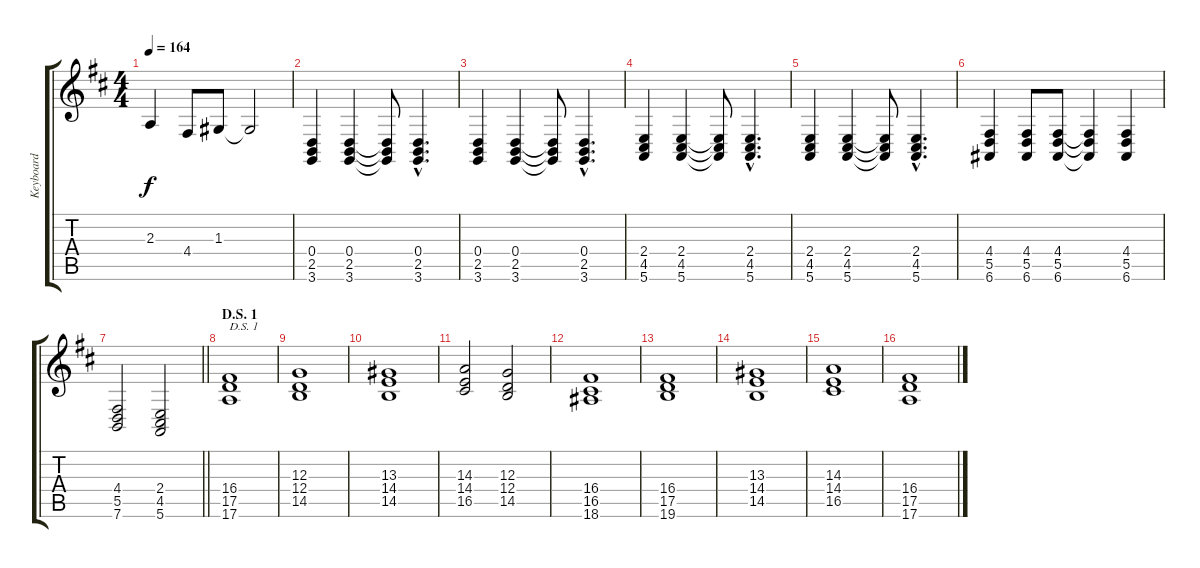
\track ("Keyboard" "Keyboard") {instrument acousticgrandpiano}
\staff {score tabs}
\tuning (E4 B3 G3 D3 A2 E2) {hide}
\ts (4 4)
\tempo 164
\clef g2
\ks d
2.3.4{dy f} 4.4.8 1.3.8 1.3{t}.2 |
(0.4 2.5 3.6).4{volume 7} (0.4 2.5 3.6).4 (0.4{t} 2.5{t} 3.6{t}).8 (0.4{hac} 2.5{hac} 3.6{hac}).4{d} |
(0.4 2.5 3.6).4 (0.4 2.5 3.6).4 (0.4{t} 2.5{t} 3.6{t}).8 (0.4{hac} 2.5{hac} 3.6{hac}).4{d} |
(2.4 4.5 5.6).4 (2.4 4.5 5.6).4 (2.4{t} 4.5{t} 5.6{t}).8 (2.4{hac} 4.5{hac} 5.6{hac}).4{d} |
(2.4 4.5 5.6).4 (2.4 4.5 5.6).4 (2.4{t} 4.5{t} 5.6{t}).8 (2.4{hac} 4.5{hac} 5.6{hac}).4{d} |
(4.4 5.5 6.6).4 (4.4 5.5 6.6).8 (4.4 5.5 6.6).8 (4.4{t} 5.5{t} 6.6{t}).4 (4.4 5.5 6.6).4 |
\barLineRight lightlight
(4.4 5.5 7.6).2 (2.4 4.5 5.6).2 |
\section ("" "D.S. 1")
(16.4 17.5 17.6).1{txt "D.S. 1" instrument stringensemble2} |
(12.3 12.4 14.5).1 |
(13.3 14.4 14.5).1 |
(14.3 14.4 16.5).2 (12.3 12.4 14.5).2 |
(16.4 16.5 18.6).1 |
(16.4 17.5 19.6).1 |
(13.3 14.4 14.5).1 |
(14.3 14.4 16.5).1 |
(16.4 17.5 17.6).1
